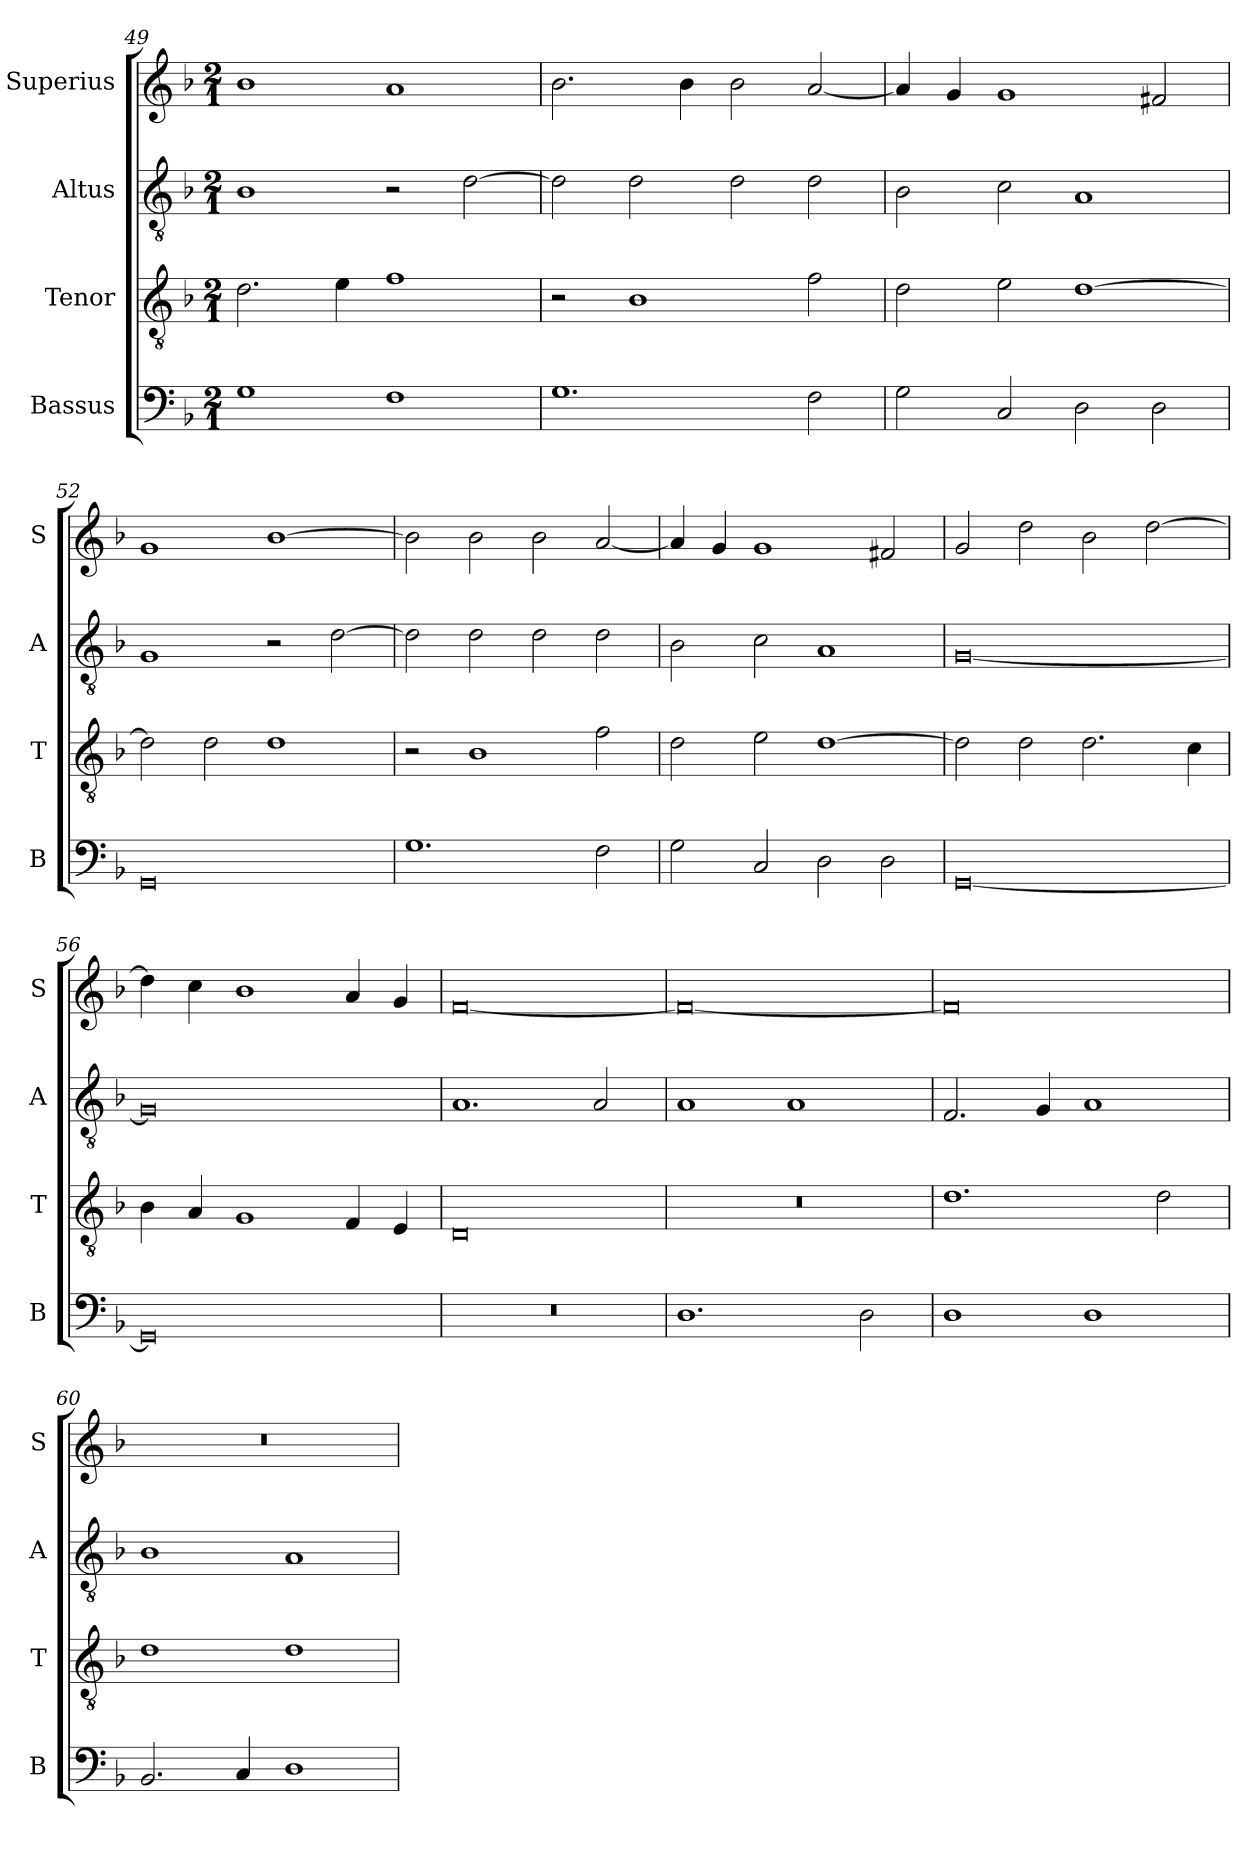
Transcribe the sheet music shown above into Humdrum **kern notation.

**kern	**kern	**kern	**kern
*part4	*part3	*part2	*part1
*staff4	*staff3	*staff2	*staff1
*I"Bassus	*I"Tenor	*I"Altus	*I"Superius
*I'B	*I'T	*I'A	*I'S
*clefF4	*clefGv2	*clefGv2	*clefG2
*k[b-]	*k[b-]	*k[b-]	*k[b-]
*M2/1	*M2/1	*M2/1	*M2/1
=49	=49	=49	=49
1G	2.d\	1B-	1b-
.	4e\	.	.
1F	1f	2r	1a
.	.	[2d\	.
=50	=50	=50	=50
1.G	2r	2d\]	2.b-\
.	1B-	2d\	.
.	.	.	4b-\
.	.	2d\	2b-\
2F\	2f\	2d\	[2a/
=51	=51	=51	=51
2G\	2d\	2B-\	4a/]
.	.	.	4g/
2C/	2e\	2c\	1g
2D\	[1d	1A	.
2D\	.	.	2f#X/
=52	=52	=52	=52
0GG	2d\]	1G	1g
.	2d\	.	.
.	1d	2r	[1b-
.	.	[2d\	.
=53	=53	=53	=53
1.G	2r	2d\]	2b-\]
.	1B-	2d\	2b-\
.	.	2d\	2b-\
2F\	2f\	2d\	[2a/
=54	=54	=54	=54
2G\	2d\	2B-\	4a/]
.	.	.	4g/
2C/	2e\	2c\	1g
2D\	[1d	1A	.
2D\	.	.	2f#X/
=55	=55	=55	=55
[0GG	2d\]	[0G	2g/
.	2d\	.	2dd\
.	2.d\	.	2b-\
.	.	.	[2dd\
.	4c\	.	.
=56	=56	=56	=56
0GG]	4B-\	0G]	4dd\]
.	4A/	.	4cc\
.	1G	.	1b-
.	4F/	.	4a/
.	4E/	.	4g/
=57	=57	=57	=57
0r	0D	1.A	[0f
.	.	2A/	.
=58	=58	=58	=58
1.D	0r	1A	0f_
.	.	1A	.
2D\	.	.	.
=59	=59	=59	=59
1D	1.d	2.F/	0f]
.	.	4G/	.
1D	.	1A	.
.	2d\	.	.
=60	=60	=60	=60
2.BB-/	1d	1B-	0r
4C/	.	.	.
1D	1d	1A	.
=	=	=	=
*-	*-	*-	*-
